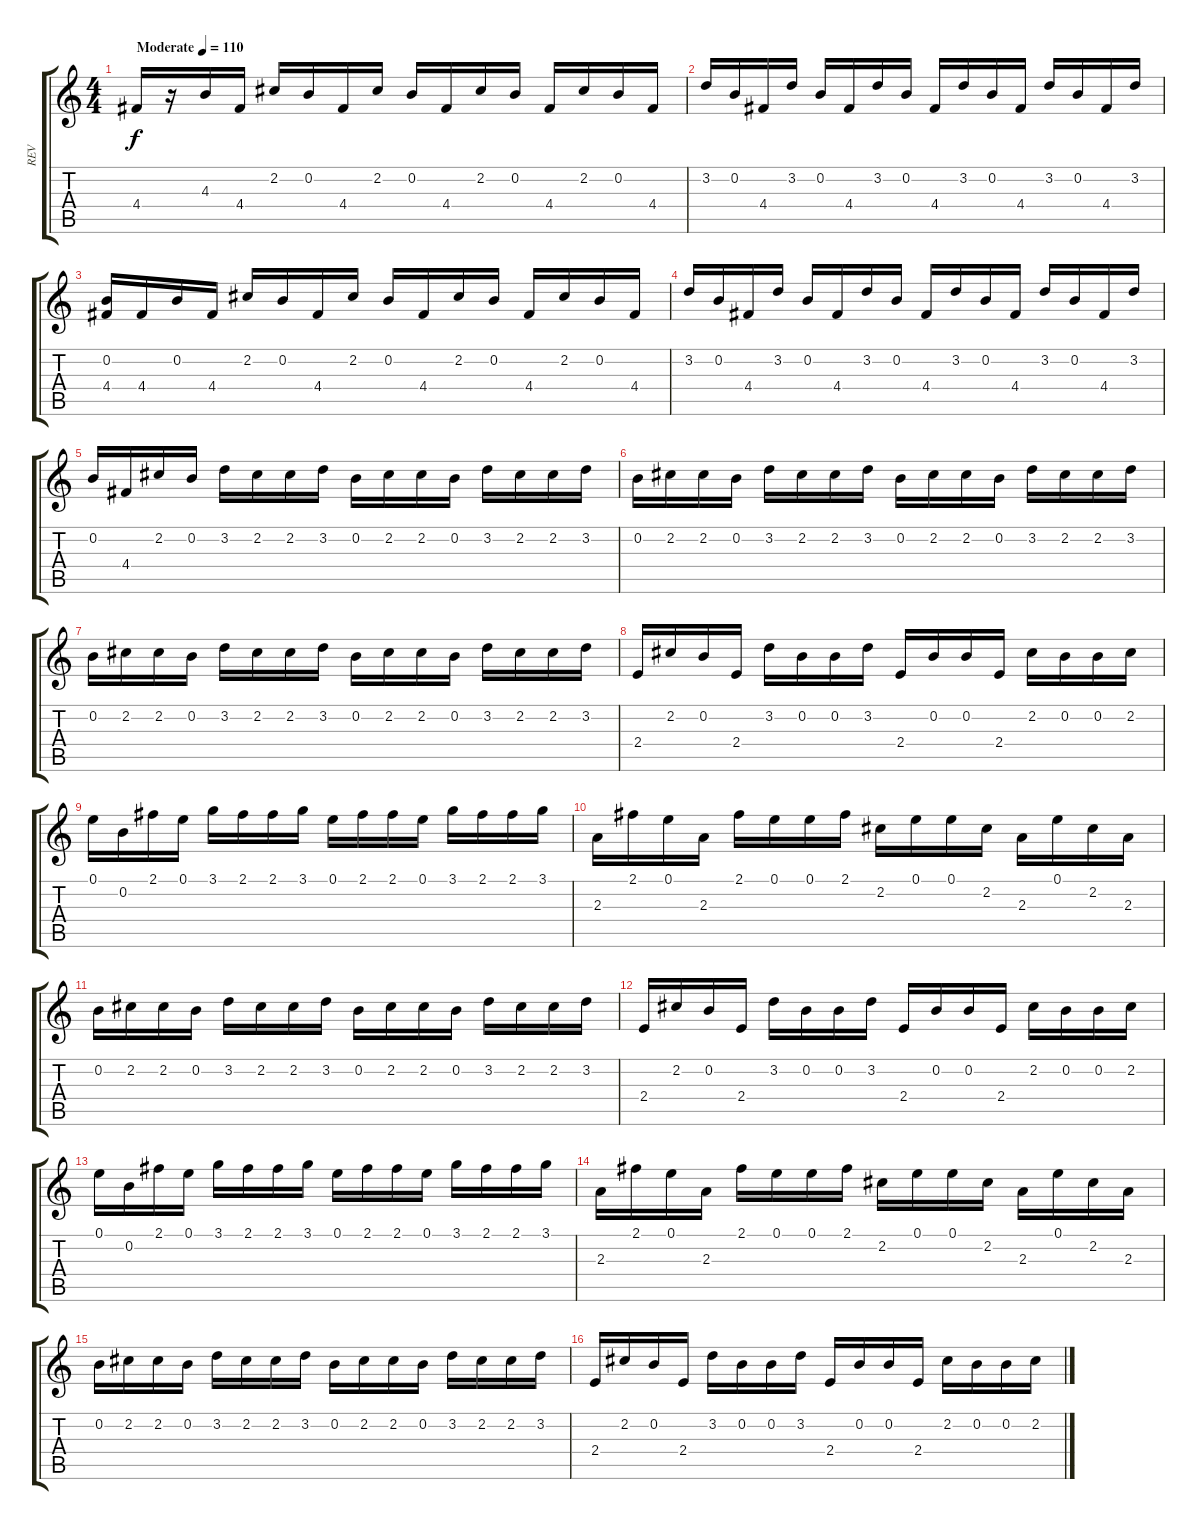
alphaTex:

\track ("REV" "REV") {instrument electricguitarjazz}
\staff {score tabs}
\tuning (E4 B3 G3 D3 A2 E2) {hide}
\ts (4 4)
\tempo (110 "Moderate")
\clef g2
\ks c
4.4.16{dy f instrument electricguitarjazz} r.16 4.3.16 4.4.16 2.2.16 0.2.16 4.4.16 2.2.16 0.2.16 4.4.16 2.2.16 0.2.16 4.4.16 2.2.16 0.2.16 4.4.16 |
3.2.16 0.2.16 4.4.16 3.2.16 0.2.16 4.4.16 3.2.16 0.2.16 4.4.16 3.2.16 0.2.16 4.4.16 3.2.16 0.2.16 4.4.16 3.2.16 |
(0.2 4.4).16 4.4.16 0.2.16 4.4.16 2.2.16 0.2.16 4.4.16 2.2.16 0.2.16 4.4.16 2.2.16 0.2.16 4.4.16 2.2.16 0.2.16 4.4.16 |
3.2.16 0.2.16 4.4.16 3.2.16 0.2.16 4.4.16 3.2.16 0.2.16 4.4.16 3.2.16 0.2.16 4.4.16 3.2.16 0.2.16 4.4.16 3.2.16 |
0.2.16 4.4.16 2.2.16 0.2.16 3.2.16 2.2.16 2.2.16 3.2.16 0.2.16 2.2.16 2.2.16 0.2.16 3.2.16 2.2.16 2.2.16 3.2.16 |
0.2.16 2.2.16 2.2.16 0.2.16 3.2.16 2.2.16 2.2.16 3.2.16 0.2.16 2.2.16 2.2.16 0.2.16 3.2.16 2.2.16 2.2.16 3.2.16 |
0.2.16 2.2.16 2.2.16 0.2.16 3.2.16 2.2.16 2.2.16 3.2.16 0.2.16 2.2.16 2.2.16 0.2.16 3.2.16 2.2.16 2.2.16 3.2.16 |
2.4.16 2.2.16 0.2.16 2.4.16 3.2.16 0.2.16 0.2.16 3.2.16 2.4.16 0.2.16 0.2.16 2.4.16 2.2.16 0.2.16 0.2.16 2.2.16 |
0.1.16 0.2.16 2.1.16 0.1.16 3.1.16 2.1.16 2.1.16 3.1.16 0.1.16 2.1.16 2.1.16 0.1.16 3.1.16 2.1.16 2.1.16 3.1.16 |
2.3.16 2.1.16 0.1.16 2.3.16 2.1.16 0.1.16 0.1.16 2.1.16 2.2.16 0.1.16 0.1.16 2.2.16 2.3.16 0.1.16 2.2.16 2.3.16 |
0.2.16 2.2.16 2.2.16 0.2.16 3.2.16 2.2.16 2.2.16 3.2.16 0.2.16 2.2.16 2.2.16 0.2.16 3.2.16 2.2.16 2.2.16 3.2.16 |
2.4.16 2.2.16 0.2.16 2.4.16 3.2.16 0.2.16 0.2.16 3.2.16 2.4.16 0.2.16 0.2.16 2.4.16 2.2.16 0.2.16 0.2.16 2.2.16 |
0.1.16 0.2.16 2.1.16 0.1.16 3.1.16 2.1.16 2.1.16 3.1.16 0.1.16 2.1.16 2.1.16 0.1.16 3.1.16 2.1.16 2.1.16 3.1.16 |
2.3.16 2.1.16 0.1.16 2.3.16 2.1.16 0.1.16 0.1.16 2.1.16 2.2.16 0.1.16 0.1.16 2.2.16 2.3.16 0.1.16 2.2.16 2.3.16 |
0.2.16 2.2.16 2.2.16 0.2.16 3.2.16 2.2.16 2.2.16 3.2.16 0.2.16 2.2.16 2.2.16 0.2.16 3.2.16 2.2.16 2.2.16 3.2.16 |
2.4.16 2.2.16 0.2.16 2.4.16 3.2.16 0.2.16 0.2.16 3.2.16 2.4.16 0.2.16 0.2.16 2.4.16 2.2.16 0.2.16 0.2.16 2.2.16
